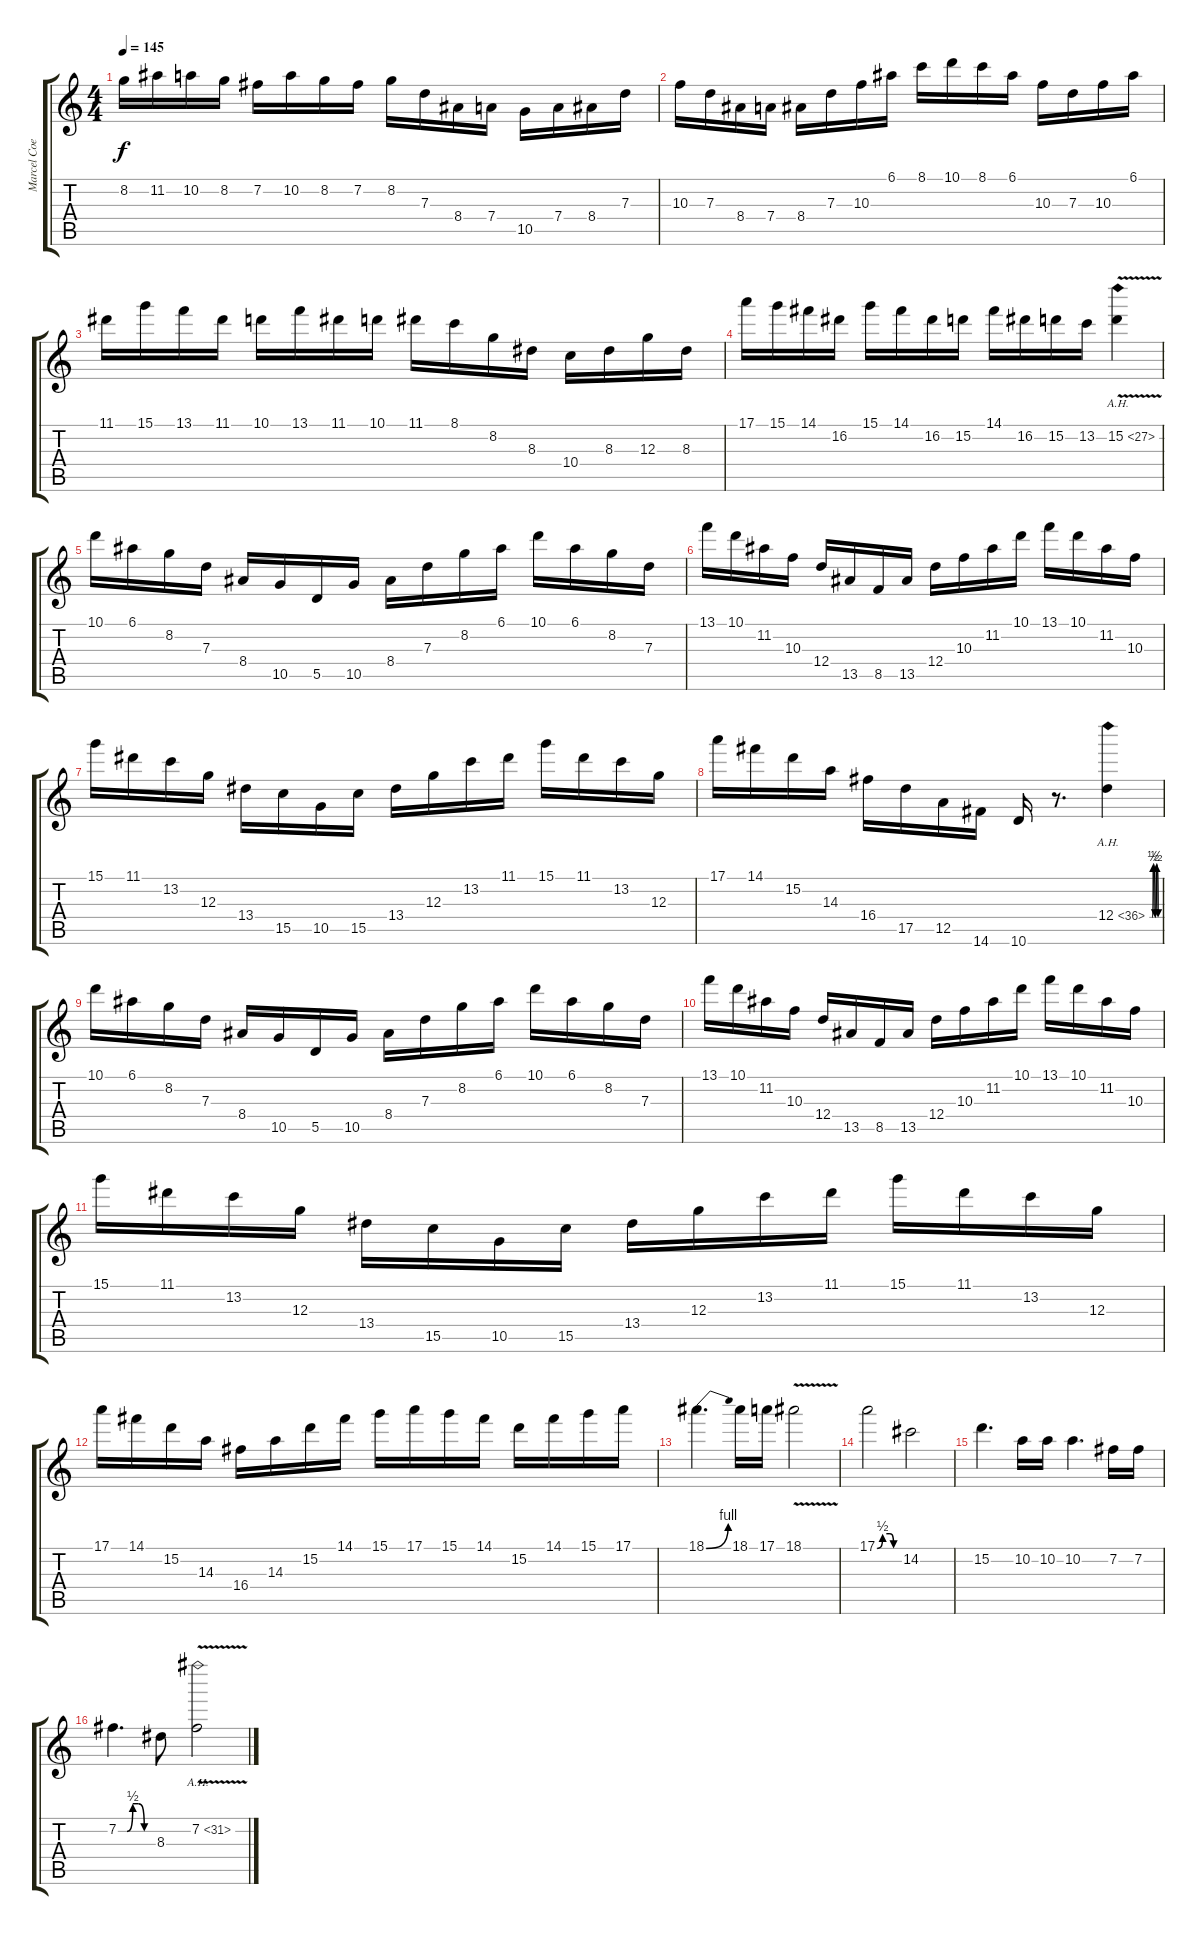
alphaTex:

\track ("Marcel Coenen" "Marcel Coe") {instrument distortionguitar}
\staff {score tabs}
\tuning (E4 B3 G3 D3 A2 E2) {hide}
\ts (4 4)
\tempo 145
\clef g2
\ks c
8.2.16{dy f} 11.2.16 10.2.16 8.2.16 7.2.16 10.2.16 8.2.16 7.2.16 8.2.16 7.3.16 8.4.16 7.4.16 10.5.16 7.4.16 8.4.16 7.3.16 |
10.3.16 7.3.16 8.4.16 7.4.16 8.4.16 7.3.16 10.3.16 6.1.16 8.1.16 10.1.16 8.1.16 6.1.16 10.3.16 7.3.16 10.3.16 6.1.16 |
11.1.16 15.1.16 13.1.16 11.1.16 10.1.16 13.1.16 11.1.16 10.1.16 11.1.16 8.1.16 8.2.16 8.3.16 10.4.16 8.3.16 12.3.16 8.3.16 |
17.1.16 15.1.16 14.1.16 16.2.16 15.1.16 14.1.16 16.2.16 15.2.16 14.1.16 16.2.16 15.2.16 13.2.16 15.2{ah 12 v}.4 |
10.1.16 6.1.16 8.2.16 7.3.16 8.4.16 10.5.16 5.5.16 10.5.16 8.4.16 7.3.16 8.2.16 6.1.16 10.1.16 6.1.16 8.2.16 7.3.16 |
13.1.16 10.1.16 11.2.16 10.3.16 12.4.16 13.5.16 8.5.16 13.5.16 12.4.16 10.3.16 11.2.16 10.1.16 13.1.16 10.1.16 11.2.16 10.3.16 |
15.1.16 11.1.16 13.2.16 12.3.16 13.4.16 15.5.16 10.5.16 15.5.16 13.4.16 12.3.16 13.2.16 11.1.16 15.1.16 11.1.16 13.2.16 12.3.16 |
17.1.16 14.1.16 15.2.16 14.3.16 16.4.16 17.5.16 12.5.16 14.6.16 10.6.16 r.8{d} 12.4{be (custom 0 0 15 0 23 2 35 0 45 2 56 0 60 0) ah 24}.4 |
10.1.16 6.1.16 8.2.16 7.3.16 8.4.16 10.5.16 5.5.16 10.5.16 8.4.16 7.3.16 8.2.16 6.1.16 10.1.16 6.1.16 8.2.16 7.3.16 |
13.1.16 10.1.16 11.2.16 10.3.16 12.4.16 13.5.16 8.5.16 13.5.16 12.4.16 10.3.16 11.2.16 10.1.16 13.1.16 10.1.16 11.2.16 10.3.16 |
15.1.16 11.1.16 13.2.16 12.3.16 13.4.16 15.5.16 10.5.16 15.5.16 13.4.16 12.3.16 13.2.16 11.1.16 15.1.16 11.1.16 13.2.16 12.3.16 |
17.1.16 14.1.16 15.2.16 14.3.16 16.4.16 14.3.16 15.2.16 14.1.16 15.1.16 17.1.16 15.1.16 14.1.16 15.2.16 14.1.16 15.1.16 17.1.16 |
18.1{be (bend 0 0 60 4)}.4{d} 18.1.16 17.1.16 18.1{v}.2 |
17.1{be (custom 0 0 15 2 35 2 45 0 60 0)}.2 14.2.2 |
15.2.4{d} 10.2.16 10.2.16 10.2.4{d} 7.2.16 7.2.16 |
7.2{be (custom 0 0 15 0 25 2 35 2 45 0 60 0)}.4{d} 8.3.8 7.2{ah 24 v}.2
